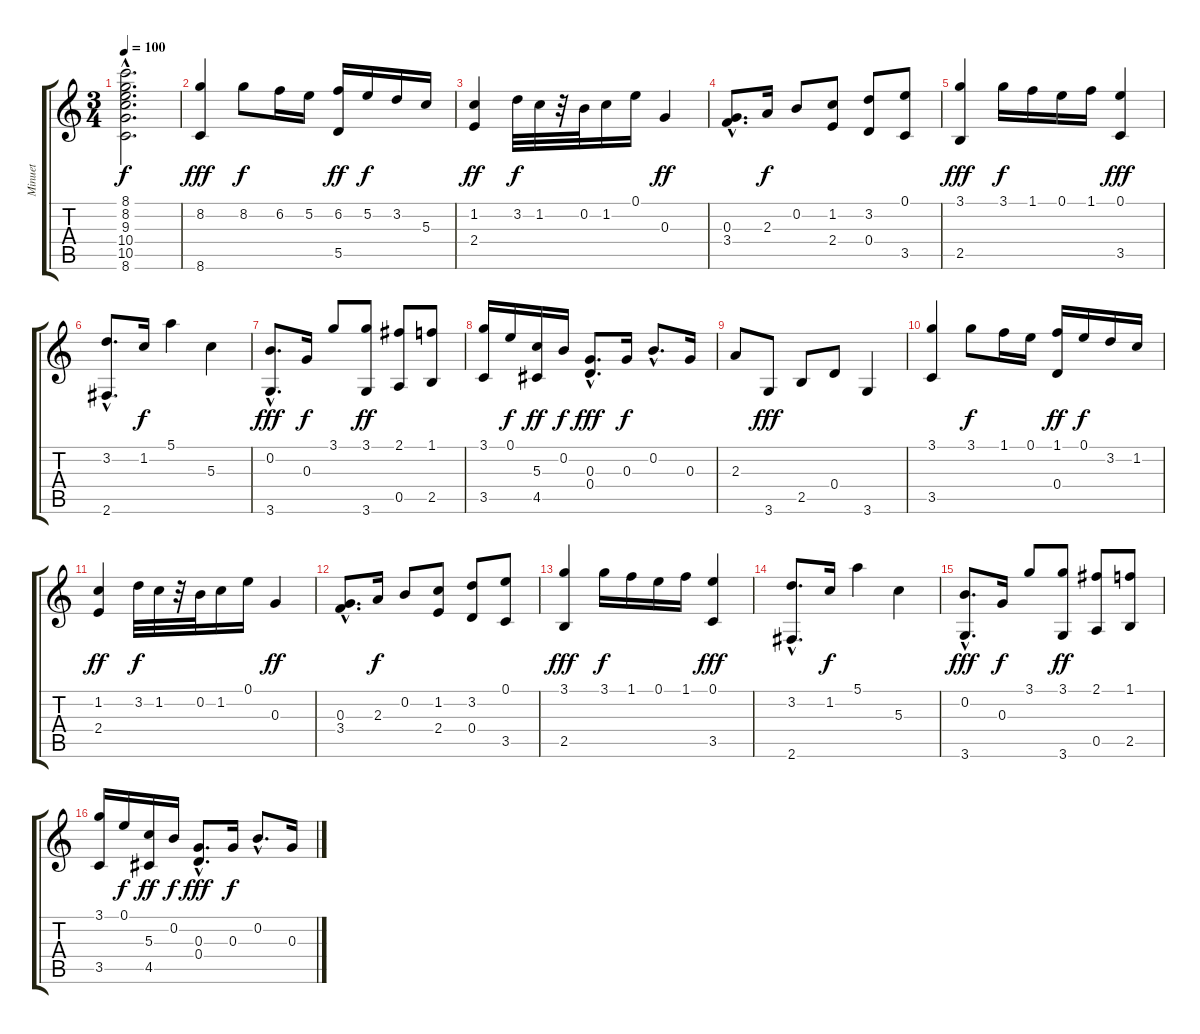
\track ("Minuet" "Minuet") {instrument acousticguitarnylon}
\staff {score tabs}
\tuning (E4 B3 G3 D3 A2 E2) {hide}
\ts (3 4)
\tempo 100
\clef g2
\ks c
(8.1{hac} 8.2{hac} 9.3{hac} 10.4{hac} 10.5{hac} 8.6{hac}).2{d dy f} |
(8.2 8.6).4{dy fff} 8.2.8{dy f} 6.2.16 5.2.16 (6.2 5.5).16{dy ff} 5.2.16{dy f} 3.2.16 5.3.16 |
(1.2 2.4).4{dy ff} 3.2.32{dy f} 1.2.32 r.32 0.2.32 1.2.16 0.1.16 0.3.4{dy ff} |
(0.3{hac} 3.4).8{d} 2.3.16{dy f} 0.2.8 (1.2 2.4).8 (3.2 0.4).8 (0.1 3.5).8 |
(3.1 2.5).4{dy fff} 3.1.16{dy f} 1.1.16 0.1.16 1.1.16 (0.1 3.5).4{dy fff} |
(3.2{hac} 2.6).8{d} 1.2.16{dy f} 5.1.4 5.3.4 |
(0.2{hac} 3.6).8{d dy fff} 0.3.16{dy f} 3.1.8 (3.1 3.6).8{dy ff} (2.1 0.5).8 (1.1 2.5).8 |
(3.1 3.5).16 0.1.16{dy f} (5.3 4.5).16{dy ff} 0.2.16{dy f} (0.3{hac} 0.4).8{d dy fff} 0.3.16{dy f} 0.2{hac}.8{d} 0.3.16 |
2.3.8 3.6.8{dy fff} 2.5.8 0.4.8 3.6.4 |
(3.1 3.5).4 3.1.8{dy f} 1.1.16 0.1.16 (1.1 0.4).16{dy ff} 0.1.16{dy f} 3.2.16 1.2.16 |
(1.2 2.4).4{dy ff} 3.2.32{dy f} 1.2.32 r.32 0.2.32 1.2.16 0.1.16 0.3.4{dy ff} |
(0.3{hac} 3.4).8{d} 2.3.16{dy f} 0.2.8 (1.2 2.4).8 (3.2 0.4).8 (0.1 3.5).8 |
(3.1 2.5).4{dy fff} 3.1.16{dy f} 1.1.16 0.1.16 1.1.16 (0.1 3.5).4{dy fff} |
(3.2{hac} 2.6).8{d} 1.2.16{dy f} 5.1.4 5.3.4 |
(0.2{hac} 3.6).8{d dy fff} 0.3.16{dy f} 3.1.8 (3.1 3.6).8{dy ff} (2.1 0.5).8 (1.1 2.5).8 |
(3.1 3.5).16 0.1.16{dy f} (5.3 4.5).16{dy ff} 0.2.16{dy f} (0.3{hac} 0.4).8{d dy fff} 0.3.16{dy f} 0.2{hac}.8{d} 0.3.16
